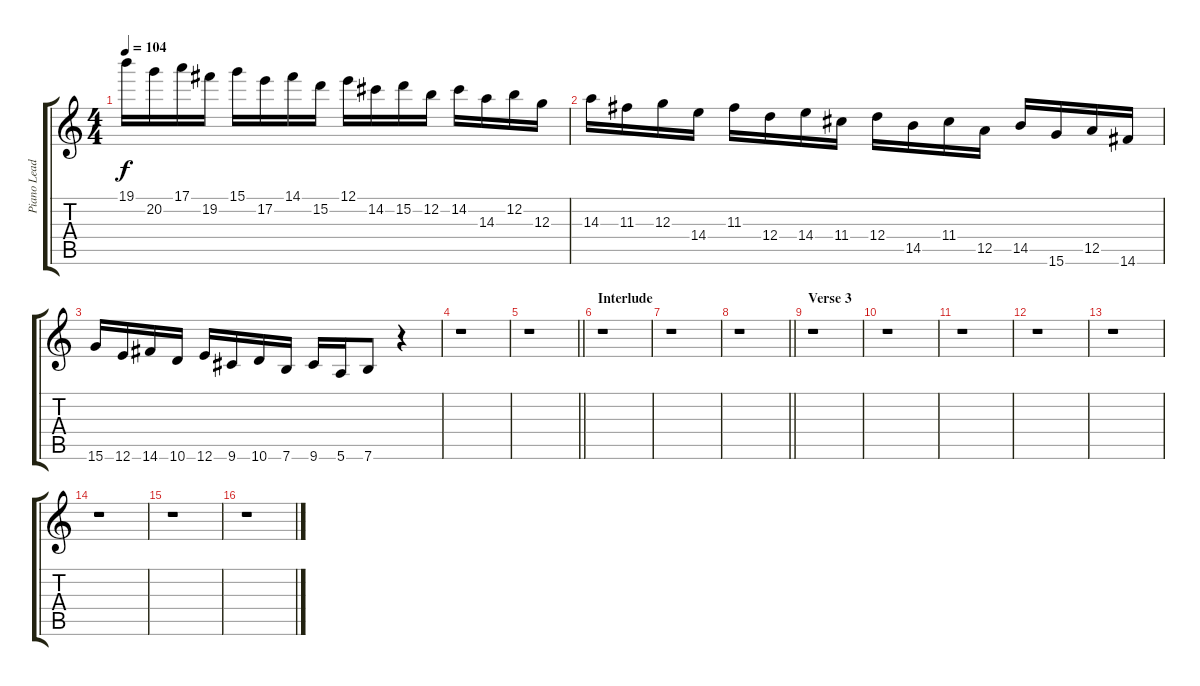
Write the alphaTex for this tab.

\track ("Piano Lead" "Piano Lead") {instrument electricpiano1}
\staff {score tabs}
\tuning (E5 B4 G4 D4 A3 E3) {hide}
\ts (4 4)
\tempo 104
\clef g2
\ks c
19.1.16{dy f} 20.2.16 17.1.16 19.2.16 15.1.16 17.2.16 14.1.16 15.2.16 12.1.16 14.2.16 15.2.16 12.2.16 14.2.16 14.3.16 12.2.16 12.3.16 |
14.3.16 11.3.16 12.3.16 14.4.16 11.3.16 12.4.16 14.4.16 11.4.16 12.4.16 14.5.16 11.4.16 12.5.16 14.5.16 15.6.16 12.5.16 14.6.16 |
15.6.16 12.6.16 14.6.16 10.6.16 12.6.16 9.6.16 10.6.16 7.6.16 9.6.16 5.6.16 7.6.8 r.4 |
r.1 |
\barLineRight lightlight
r.1 |
\section ("" "Interlude")
r.1 |
r.1 |
\barLineRight lightlight
r.1 |
\section ("" "Verse 3")
r.1 |
r.1 |
r.1 |
r.1 |
r.1 |
r.1 |
r.1 |
r.1
